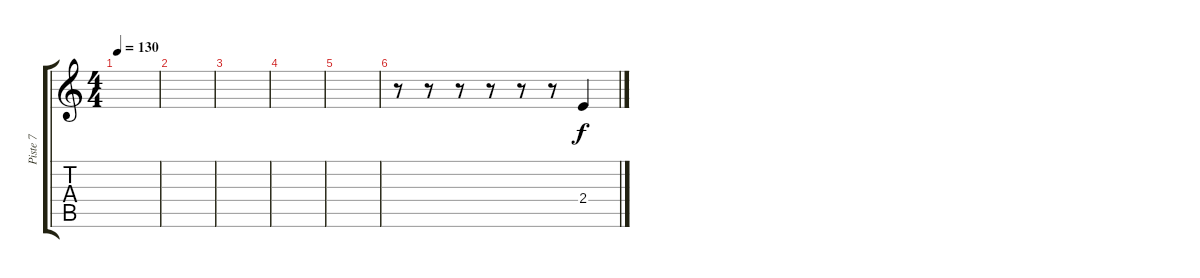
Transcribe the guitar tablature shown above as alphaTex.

\track ("Piste 7" "Piste 7") {instrument acousticguitarsteel}
\staff {score tabs}
\tuning (E4 B3 G3 D3 A2 E2) {hide}
\ts (4 4)
\tempo 130
\clef g2
\ks c
|
|
|
|
|
r.8 r.8 r.8 r.8 r.8 r.8 2.4.4
